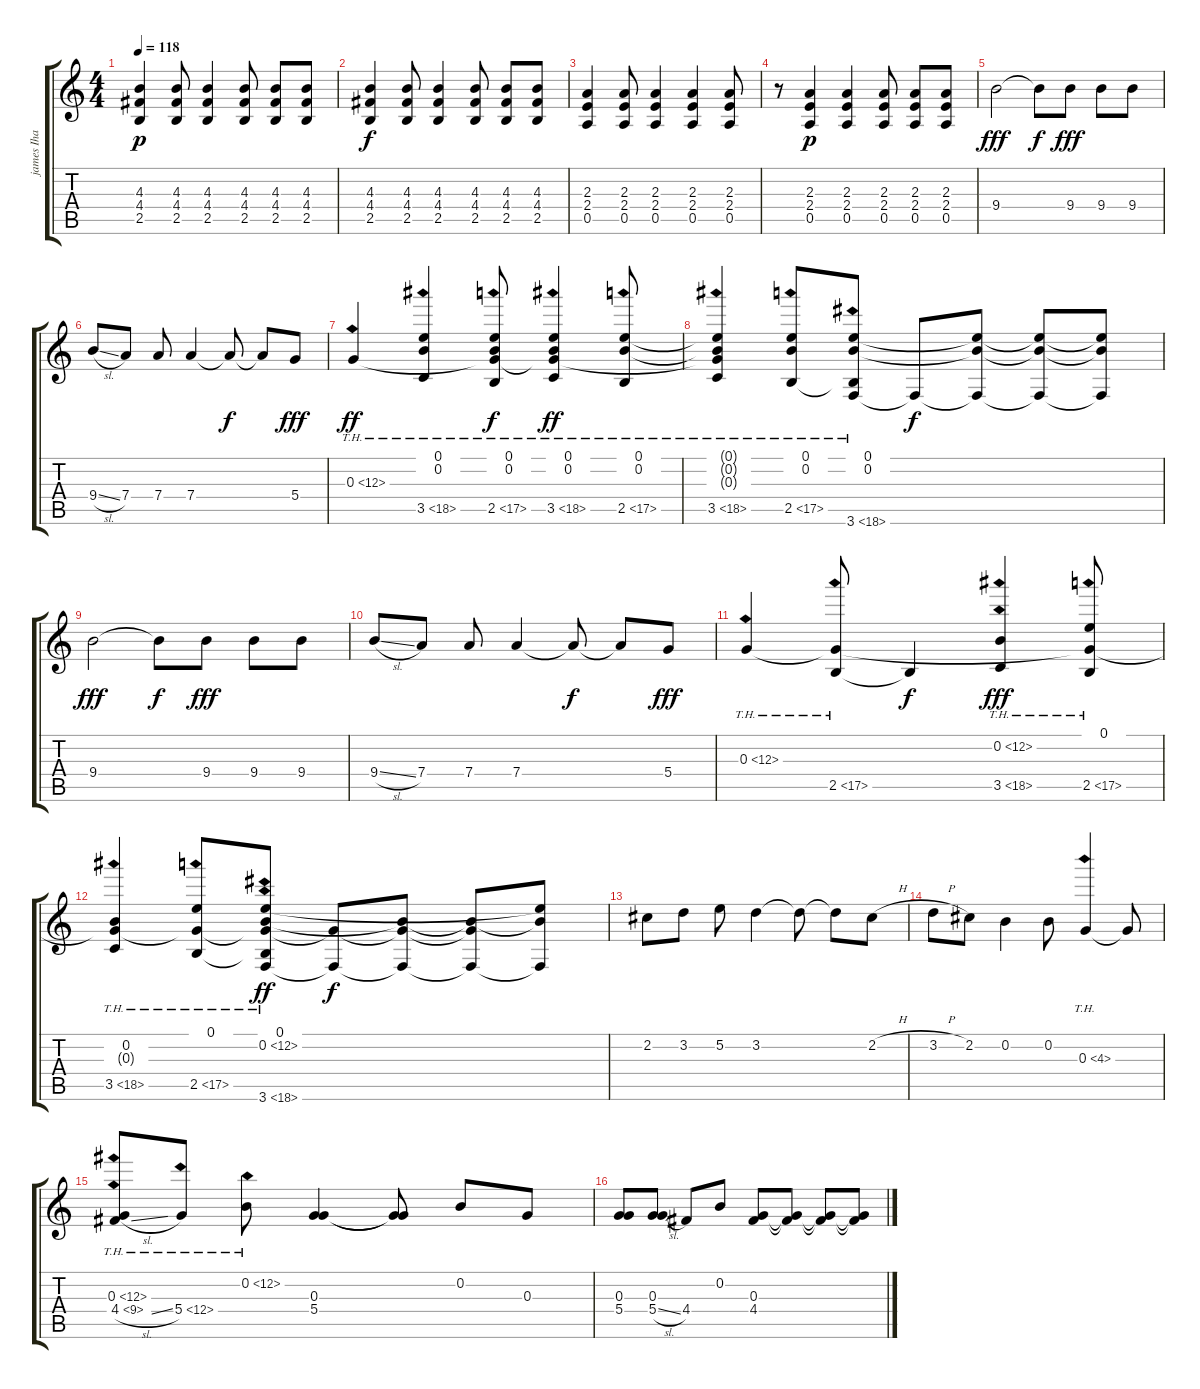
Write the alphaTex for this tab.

\track ("james Iha" "james Iha") {instrument distortionguitar}
\staff {score tabs}
\tuning (E4 B3 G3 D3 A2 D2) {hide}
\ts (4 4)
\tempo 118
\clef g2
\ks c
(4.3 4.4 2.5).4{dy p} (4.3 4.4 2.5).8 (4.3 4.4 2.5).4 (4.3 4.4 2.5).8 (4.3 4.4 2.5).8 (4.3 4.4 2.5).8 |
(4.3 4.4 2.5).4{dy f} (4.3 4.4 2.5).8 (4.3 4.4 2.5).4 (4.3 4.4 2.5).8 (4.3 4.4 2.5).8 (4.3 4.4 2.5).8 |
(2.3 2.4 0.5).4 (2.3 2.4 0.5).8 (2.3 2.4 0.5).4 (2.3 2.4 0.5).4 (2.3 2.4 0.5).8 |
r.8 (2.3 2.4 0.5).4{dy p} (2.3 2.4 0.5).4 (2.3 2.4 0.5).8 (2.3 2.4 0.5).8 (2.3 2.4 0.5).8 |
9.4.2{dy fff volume 16} 9.4{t}.8{dy f} 9.4.8{dy fff} 9.4.8 9.4.8 |
9.4{sl}.8 7.4.8 7.4.8 7.4.4 7.4{t}.8{dy f} 7.4{t}.8 5.4.8{dy fff} |
0.3{th 12}.4{dy ff} (0.1 0.2 3.5{th 15}).4 (0.1 0.2 0.3{t} 2.5{th 15}).8{dy f} (0.1 0.2 0.3{t} 3.5{th 15}).4{dy ff} (0.1 0.2 2.5{th 15}).8 |
(0.1{t} 0.2{t} 0.3{t} 3.5{th 15}).4 (0.1 0.2 2.5{th 15}).8 (0.1 0.2 2.5{t} 3.6{th 15}).8 3.6{t}.8{dy f} (0.1{t} 0.2{t} 3.6{t}).8 (0.1{t} 0.2{t} 3.6{t}).8 (0.1{t} 0.2{t} 3.6{t}).8 |
9.4.2{dy fff} 9.4{t}.8{dy f} 9.4.8{dy fff} 9.4.8 9.4.8 |
9.4{sl}.8 7.4.8 7.4.8 7.4.4 7.4{t}.8{dy f} 7.4{t}.8 5.4.8{dy fff} |
0.3{th 12}.4 (0.3{t} 2.5{th 15}).8 2.5{t}.4{dy f} (0.2{th 12} 3.5{th 15}).4{dy fff} (0.1 0.3{t} 2.5{th 15}).8 |
(0.2 0.3{t} 3.5{th 15}).4 (0.1 0.3{t} 2.5{th 15}).8 (0.1 0.2{th 12} 0.3{t} 2.5{t} 3.6{th 15}).8{dy ff} (0.3{t} 3.6{t}).8{dy f} (0.2{t} 0.3{t} 3.6{t}).8 (0.2{t} 0.3{t} 3.6{t}).8 (0.1{t} 0.2{t} 3.6{t}).8 |
2.2.8 3.2.8 5.2.8 3.2.4 3.2{t}.8 3.2{t}.8 2.2{h}.8 |
3.2{h}.8 2.2.8 0.2.4 0.2.8 0.3{th 4}.4 0.3{t}.8 |
(0.3{th 12} 4.4{th 5 sl}).8 5.4{th 7}.8 0.2{th 12}.8 (0.3 5.4).4 (0.3{t} 5.4{t}).8 0.2.8 0.3.8 |
(0.3 5.4).8 (0.3 5.4{sl}).8 4.4.8 0.2.8 (0.3 4.4).8 (0.3{t} 4.4{t}).8 (0.3{t} 4.4{t}).8 (0.3{t} 4.4{t}).8
